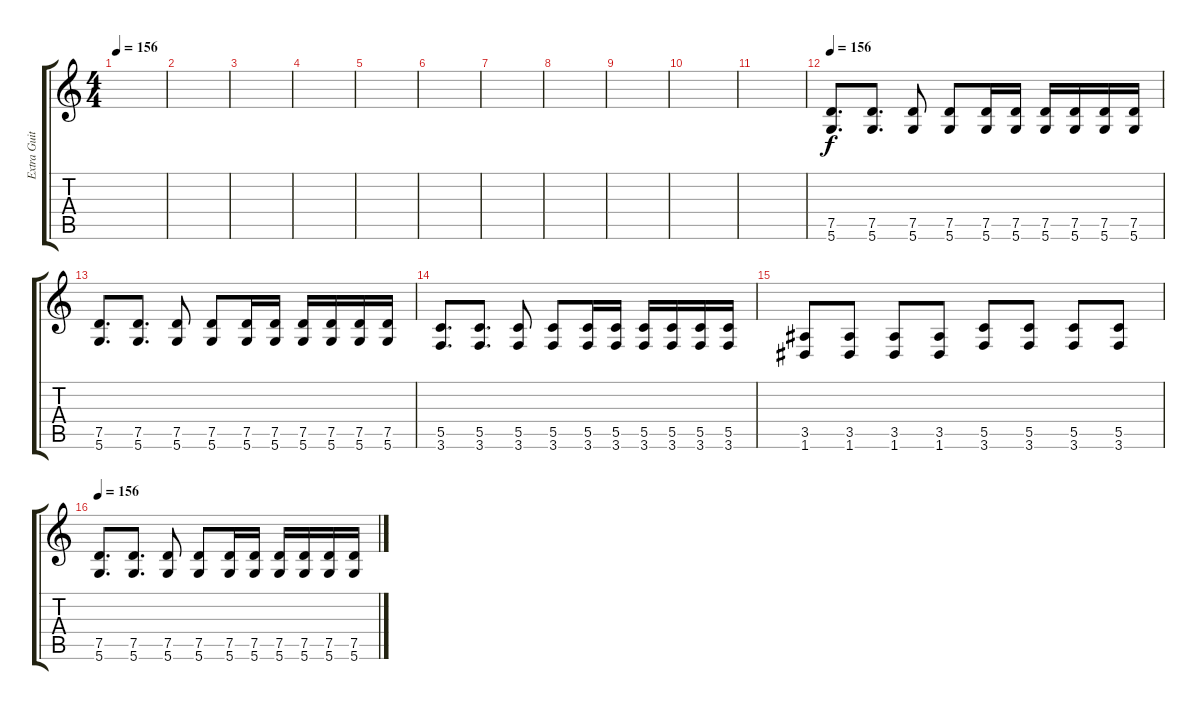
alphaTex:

\track ("Extra Guitar" "Extra Guit") {instrument distortionguitar}
\staff {score tabs}
\tuning (D4 A3 F3 C3 G2 D2) {hide}
\ts (4 4)
\tempo 156
\clef g2
\ks c
|
|
|
|
|
|
|
|
|
|
|
\tempo 156
(7.5 5.6).8{d volume 10} (7.5 5.6).8{d} (7.5 5.6).8 (7.5 5.6).8 (7.5 5.6).16 (7.5 5.6).16 (7.5 5.6).16 (7.5 5.6).16 (7.5 5.6).16 (7.5 5.6).16 |
(7.5 5.6).8{d} (7.5 5.6).8{d} (7.5 5.6).8 (7.5 5.6).8 (7.5 5.6).16 (7.5 5.6).16 (7.5 5.6).16 (7.5 5.6).16 (7.5 5.6).16 (7.5 5.6).16 |
(5.5 3.6).8{d} (5.5 3.6).8{d} (5.5 3.6).8 (5.5 3.6).8 (5.5 3.6).16 (5.5 3.6).16 (5.5 3.6).16 (5.5 3.6).16 (5.5 3.6).16 (5.5 3.6).16 |
(3.5 1.6).8 (3.5 1.6).8 (3.5 1.6).8 (3.5 1.6).8 (5.5 3.6).8 (5.5 3.6).8 (5.5 3.6).8 (5.5 3.6).8 |
\tempo 156
(7.5 5.6).8{d} (7.5 5.6).8{d} (7.5 5.6).8 (7.5 5.6).8 (7.5 5.6).16 (7.5 5.6).16 (7.5 5.6).16 (7.5 5.6).16 (7.5 5.6).16 (7.5 5.6).16
